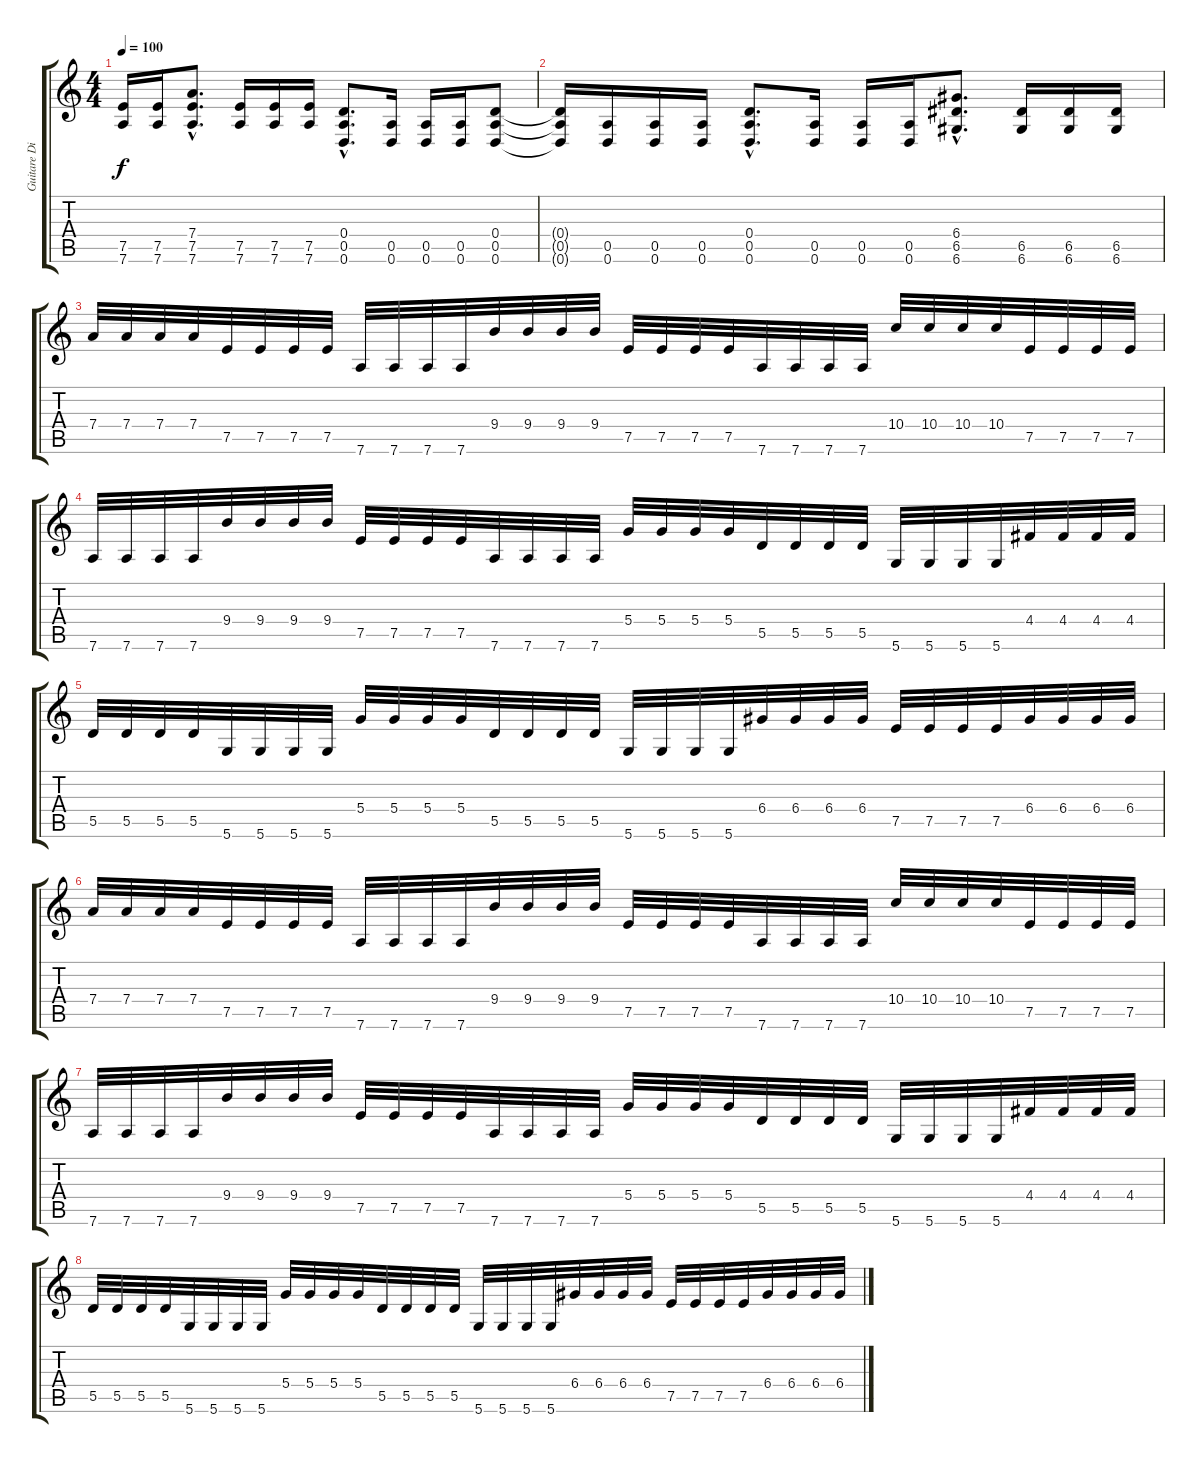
\track ("Guitare Distortion 1" "Guitare Di") {instrument distortionguitar}
\staff {score tabs}
\tuning (E4 B3 G3 D3 A2 D2) {hide}
\ts (4 4)
\tempo 100
\clef g2
\ks c
(7.5 7.6).16{dy f} (7.5 7.6).16 (7.4{hac} 7.5{hac} 7.6{hac}).8{d} (7.5 7.6).16 (7.5 7.6).16 (7.5 7.6).16 (0.4{hac} 0.5{hac} 0.6{hac}).8{d} (0.5 0.6).16 (0.5 0.6).16 (0.5 0.6).16 (0.4 0.5 0.6).8 |
(0.4{t} 0.5{t} 0.6{t}).16 (0.5 0.6).16 (0.5 0.6).16 (0.5 0.6).16 (0.4{hac} 0.5{hac} 0.6{hac}).8{d} (0.5 0.6).16 (0.5 0.6).16 (0.5 0.6).16 (6.4{hac} 6.5{hac} 6.6{hac}).8{d} (6.5 6.6).16 (6.5 6.6).16 (6.5 6.6).16 |
7.4.32 7.4.32 7.4.32 7.4.32 7.5.32 7.5.32 7.5.32 7.5.32 7.6.32 7.6.32 7.6.32 7.6.32 9.4.32 9.4.32 9.4.32 9.4.32 7.5.32 7.5.32 7.5.32 7.5.32 7.6.32 7.6.32 7.6.32 7.6.32 10.4.32 10.4.32 10.4.32 10.4.32 7.5.32 7.5.32 7.5.32 7.5.32 |
7.6.32 7.6.32 7.6.32 7.6.32 9.4.32 9.4.32 9.4.32 9.4.32 7.5.32 7.5.32 7.5.32 7.5.32 7.6.32 7.6.32 7.6.32 7.6.32 5.4.32 5.4.32 5.4.32 5.4.32 5.5.32 5.5.32 5.5.32 5.5.32 5.6.32 5.6.32 5.6.32 5.6.32 4.4.32 4.4.32 4.4.32 4.4.32 |
5.5.32 5.5.32 5.5.32 5.5.32 5.6.32 5.6.32 5.6.32 5.6.32 5.4.32 5.4.32 5.4.32 5.4.32 5.5.32 5.5.32 5.5.32 5.5.32 5.6.32 5.6.32 5.6.32 5.6.32 6.4.32 6.4.32 6.4.32 6.4.32 7.5.32 7.5.32 7.5.32 7.5.32 6.4.32 6.4.32 6.4.32 6.4.32 |
7.4.32 7.4.32 7.4.32 7.4.32 7.5.32 7.5.32 7.5.32 7.5.32 7.6.32 7.6.32 7.6.32 7.6.32 9.4.32 9.4.32 9.4.32 9.4.32 7.5.32 7.5.32 7.5.32 7.5.32 7.6.32 7.6.32 7.6.32 7.6.32 10.4.32 10.4.32 10.4.32 10.4.32 7.5.32 7.5.32 7.5.32 7.5.32 |
7.6.32 7.6.32 7.6.32 7.6.32 9.4.32 9.4.32 9.4.32 9.4.32 7.5.32 7.5.32 7.5.32 7.5.32 7.6.32 7.6.32 7.6.32 7.6.32 5.4.32 5.4.32 5.4.32 5.4.32 5.5.32 5.5.32 5.5.32 5.5.32 5.6.32 5.6.32 5.6.32 5.6.32 4.4.32 4.4.32 4.4.32 4.4.32 |
5.5.32 5.5.32 5.5.32 5.5.32 5.6.32 5.6.32 5.6.32 5.6.32 5.4.32 5.4.32 5.4.32 5.4.32 5.5.32 5.5.32 5.5.32 5.5.32 5.6.32 5.6.32 5.6.32 5.6.32 6.4.32 6.4.32 6.4.32 6.4.32 7.5.32 7.5.32 7.5.32 7.5.32 6.4.32 6.4.32 6.4.32 6.4.32
